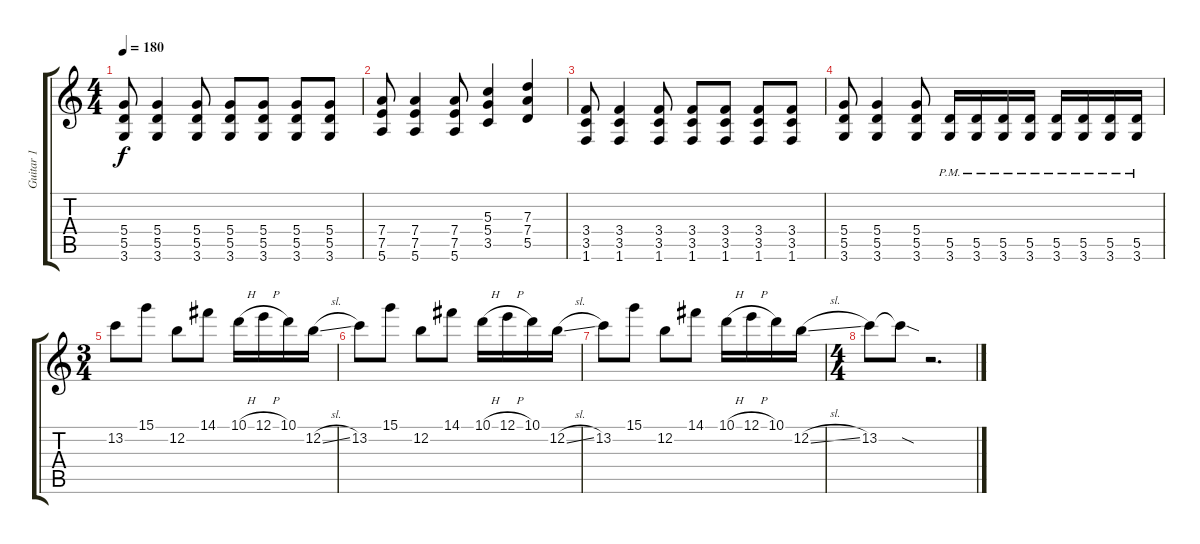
\track ("Guitar 1" "Guitar 1") {instrument overdrivenguitar}
\staff {score tabs}
\tuning (E4 B3 G3 D3 A2 E2) {hide}
\ts (4 4)
\tempo 180
\clef g2
\ks c
(5.4 5.5 3.6).8{dy f} (5.4 5.5 3.6).4 (5.4 5.5 3.6).8 (5.4 5.5 3.6).8 (5.4 5.5 3.6).8 (5.4 5.5 3.6).8 (5.4 5.5 3.6).8 |
(7.4 7.5 5.6).8 (7.4 7.5 5.6).4 (7.4 7.5 5.6).8 (5.3 5.4 3.5).4 (7.3 7.4 5.5).4 |
(3.4 3.5 1.6).8 (3.4 3.5 1.6).4 (3.4 3.5 1.6).8 (3.4 3.5 1.6).8 (3.4 3.5 1.6).8 (3.4 3.5 1.6).8 (3.4 3.5 1.6).8 |
(5.4 5.5 3.6).8 (5.4 5.5 3.6).4 (5.4 5.5 3.6).8 (5.5{pm} 3.6{pm}).16 (5.5{pm} 3.6{pm}).16 (5.5{pm} 3.6{pm}).16 (5.5{pm} 3.6{pm}).16 (5.5{pm} 3.6{pm}).16 (5.5{pm} 3.6{pm}).16 (5.5{pm} 3.6{pm}).16 (5.5{pm} 3.6{pm}).16 |
\ts (3 4)
13.2.8 15.1.8 12.2.8 14.1.8 10.1{h}.16 12.1{h}.16 10.1.16 12.2{sl}.16 |
13.2.8 15.1.8 12.2.8 14.1.8 10.1{h}.16 12.1{h}.16 10.1.16 12.2{sl}.16 |
13.2.8 15.1.8 12.2.8 14.1.8 10.1{h}.16 12.1{h}.16 10.1.16 12.2{sl}.16 |
\ts (4 4)
13.2.8 13.2{sod t}.8 r.2{d}
